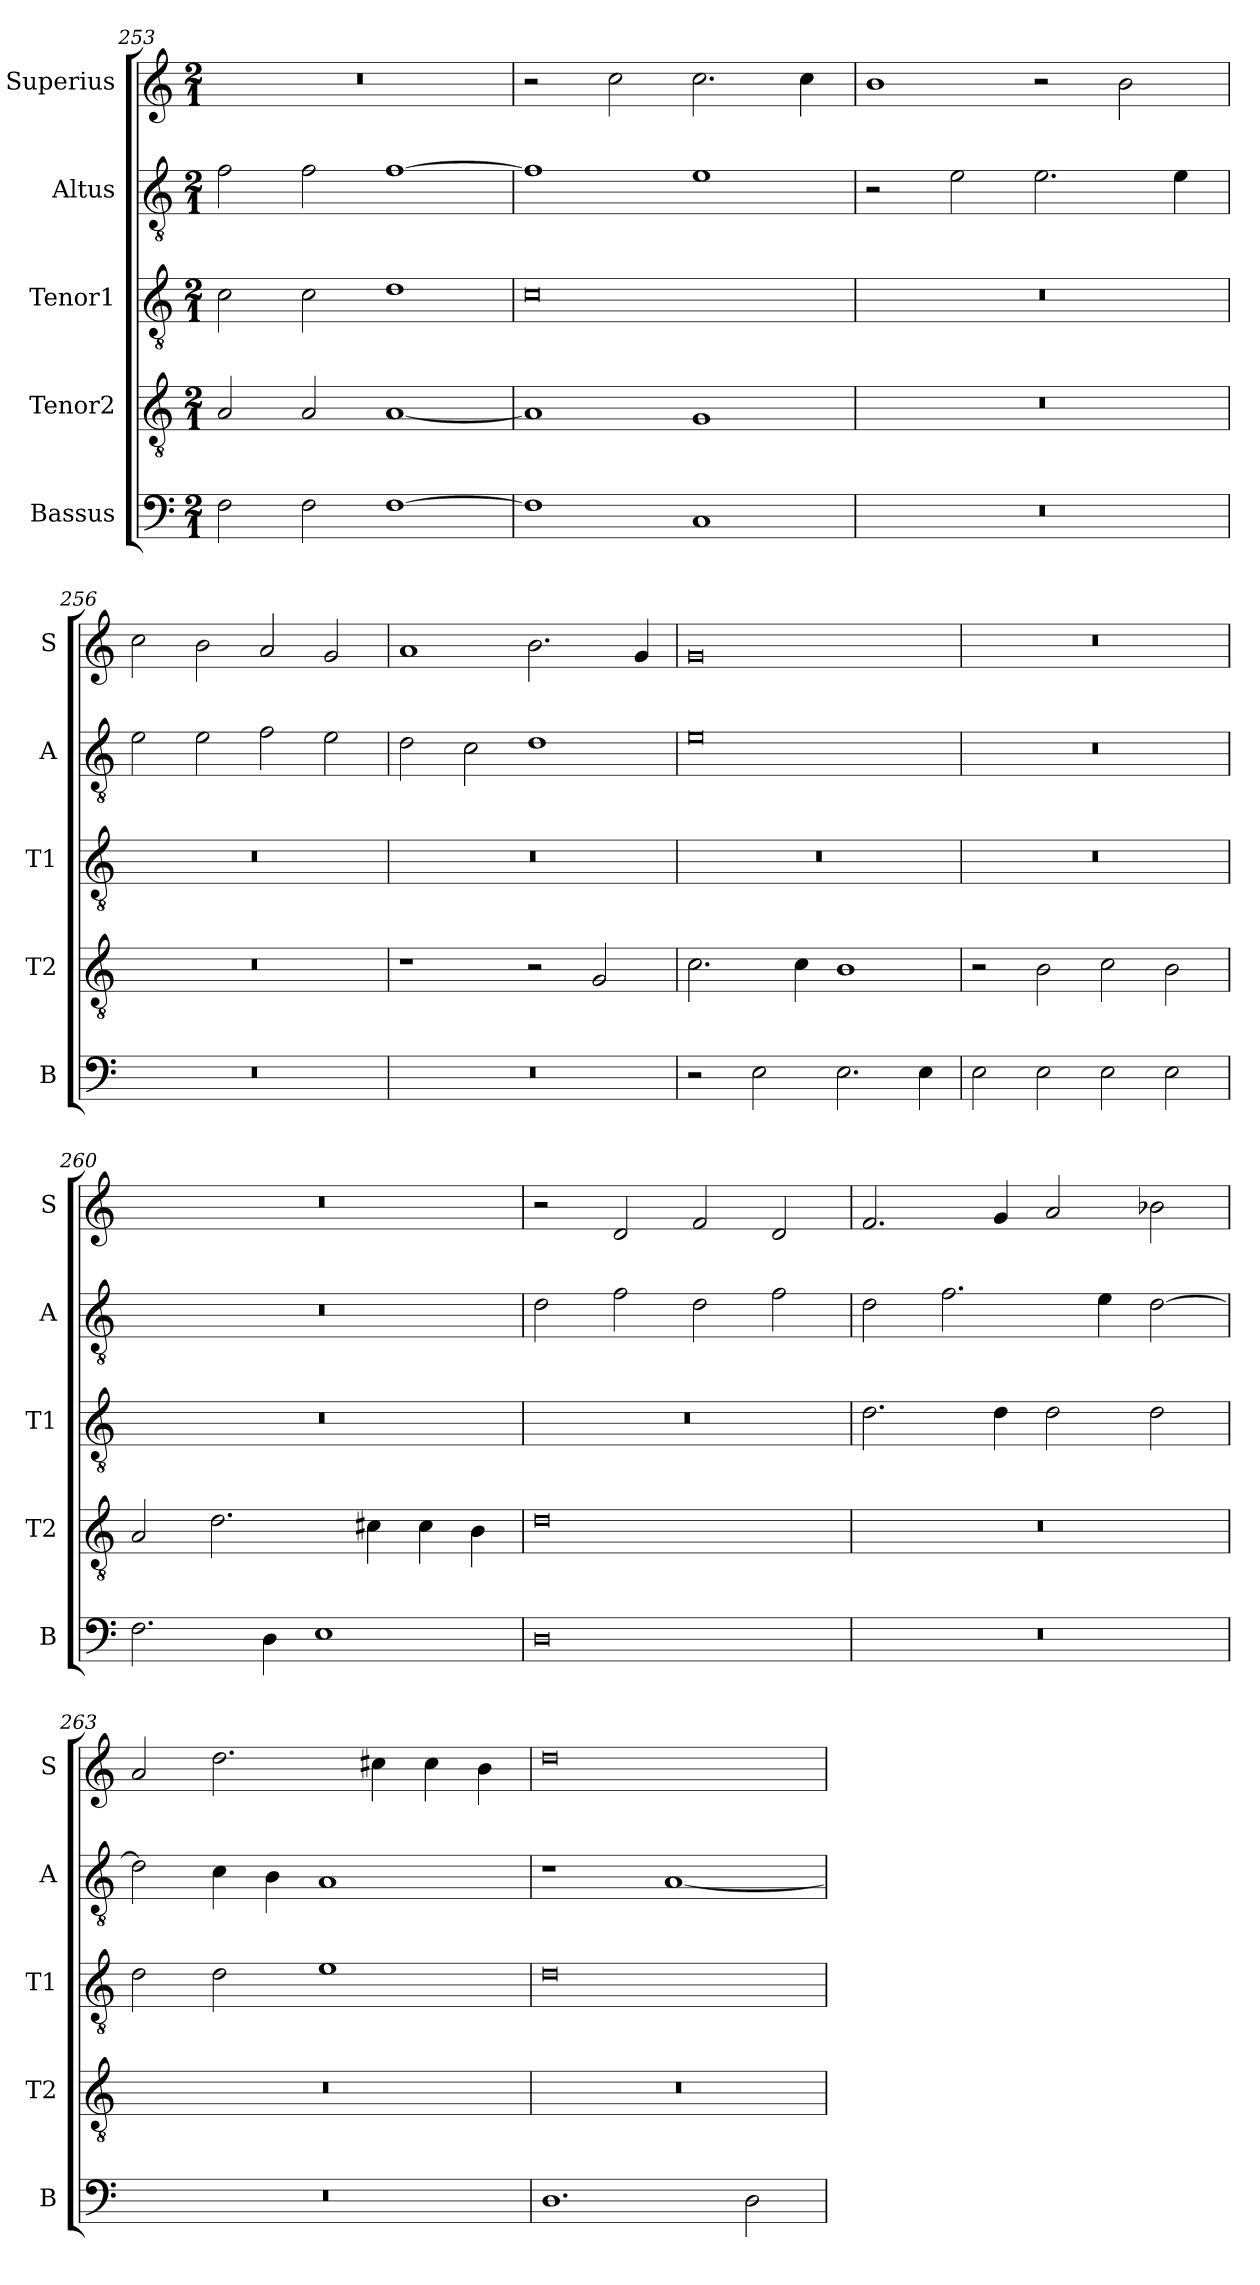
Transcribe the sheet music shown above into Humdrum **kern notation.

**kern	**kern	**kern	**kern	**kern
*part5	*part4	*part3	*part2	*part1
*staff5	*staff4	*staff3	*staff2	*staff1
*I"Bassus	*I"Tenor2	*I"Tenor1	*I"Altus	*I"Superius
*I'B	*I'T2	*I'T1	*I'A	*I'S
*clefF4	*clefGv2	*clefGv2	*clefGv2	*clefG2
*k[]	*k[]	*k[]	*k[]	*k[]
*M2/1	*M2/1	*M2/1	*M2/1	*M2/1
=253	=253	=253	=253	=253
2F\	2A/	2c\	2f\	0r
2F\	2A/	2c\	2f\	.
[1F	[1A	1d	[1f	.
=254	=254	=254	=254	=254
1F]	1A]	0c	1f]	2r
.	.	.	.	2cc\
1C	1G	.	1e	2.cc\
.	.	.	.	4cc\
=255	=255	=255	=255	=255
0r	0r	0r	2r	1b
.	.	.	2e\	.
.	.	.	2.e\	2r
.	.	.	.	2b\
.	.	.	4e\	.
=256	=256	=256	=256	=256
0r	0r	0r	2e\	2cc\
.	.	.	2e\	2b\
.	.	.	2f\	2a/
.	.	.	2e\	2g/
=257	=257	=257	=257	=257
0r	1r	0r	2d\	1a
.	.	.	2c\	.
.	2r	.	1d	2.b\
.	2G/	.	.	.
.	.	.	.	4g/
=258	=258	=258	=258	=258
2r	2.c\	0r	0e	0g
2E\	.	.	.	.
.	4c\	.	.	.
2.E\	1B	.	.	.
4E\	.	.	.	.
=259	=259	=259	=259	=259
2E\	2r	0r	0r	0r
2E\	2B\	.	.	.
2E\	2c\	.	.	.
2E\	2B\	.	.	.
=260	=260	=260	=260	=260
2.F\	2A/	0r	0r	0r
.	2.d\	.	.	.
4D\	.	.	.	.
1E	.	.	.	.
.	4c#X\	.	.	.
.	4c#\	.	.	.
.	4B\	.	.	.
=261	=261	=261	=261	=261
0D	0d	0r	2d\	2r
.	.	.	2f\	2d/
.	.	.	2d\	2f/
.	.	.	2f\	2d/
=262	=262	=262	=262	=262
0r	0r	2.d\	2d\	2.f/
.	.	.	2.f\	.
.	.	4d\	.	4g/
.	.	2d\	.	2a/
.	.	.	4e\	.
.	.	2d\	[2d\	2b-X\
=263	=263	=263	=263	=263
0r	0r	2d\	2d\]	2a/
.	.	2d\	4c\	2.dd\
.	.	.	4B\	.
.	.	1e	1A	.
.	.	.	.	4cc#X\
.	.	.	.	4cc#\
.	.	.	.	4b\
=264	=264	=264	=264	=264
1.D	0r	0d	1r	0dd
.	.	.	[1A	.
2D\	.	.	.	.
=	=	=	=	=
*-	*-	*-	*-	*-
